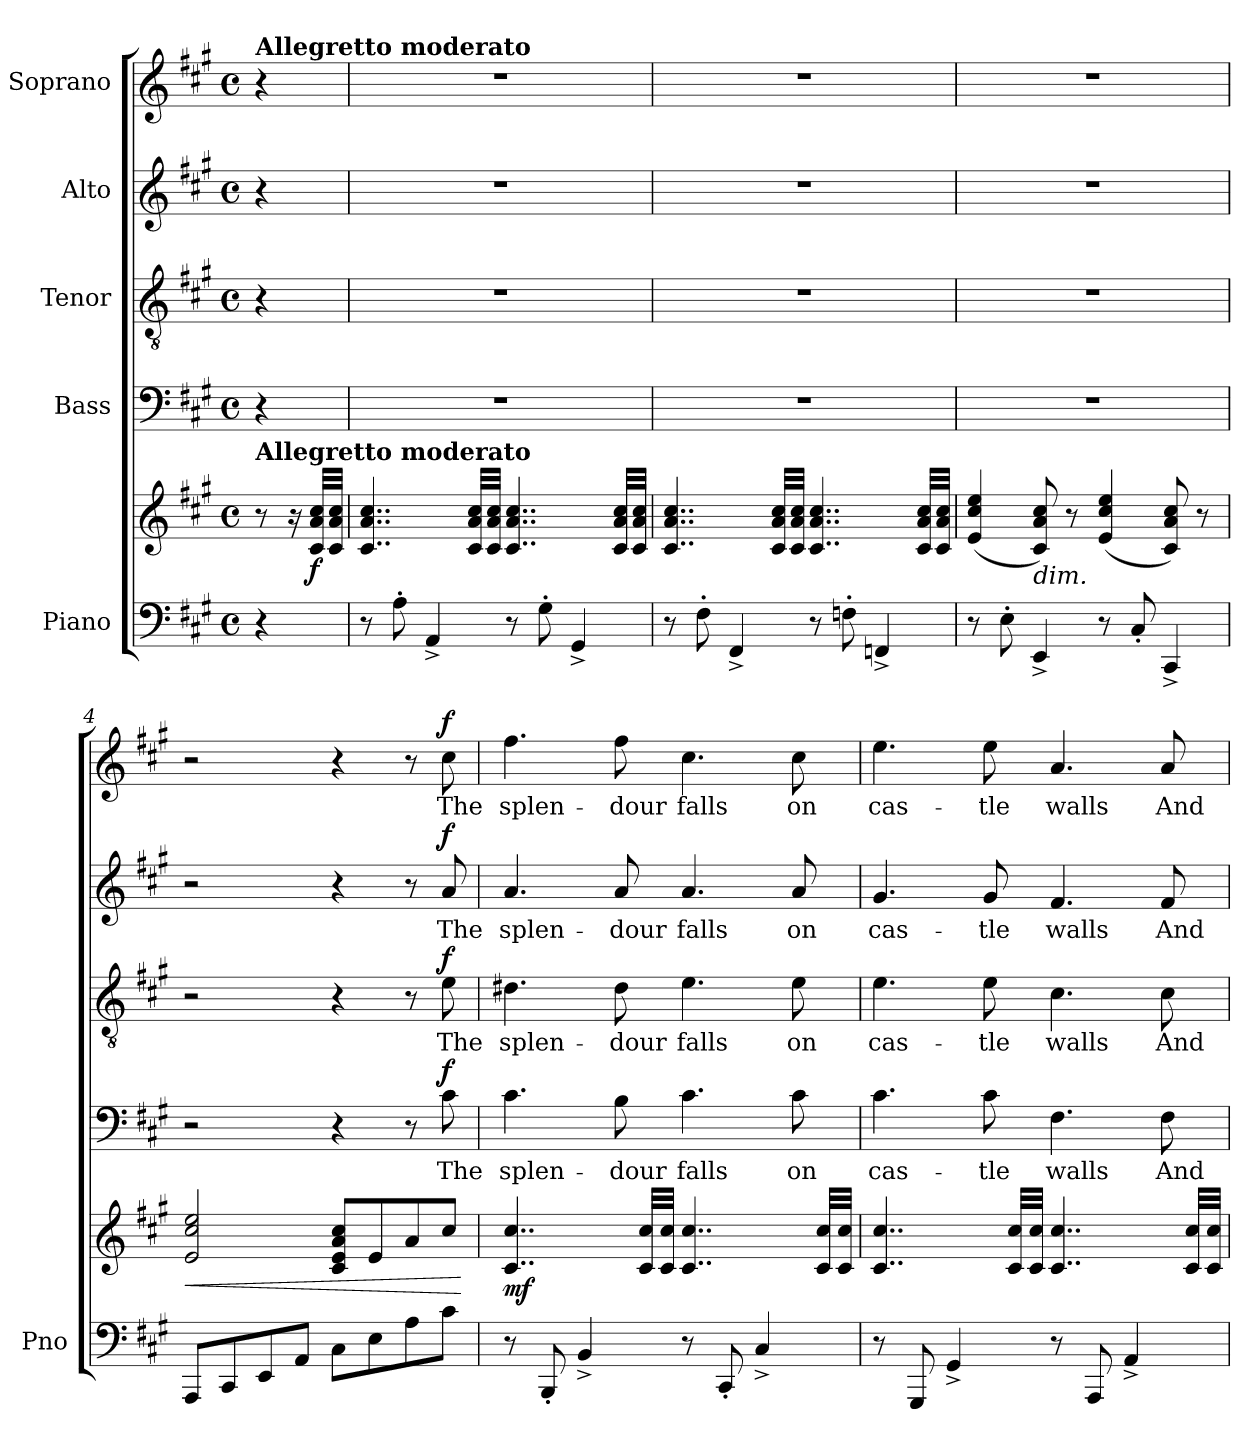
**kern	**kern	**dynam	**kern	**text	**dynam	**kern	**text	**dynam	**kern	**text	**dynam	**kern	**text	**dynam
*part5	*part5	*part5	*part4	*part4	*part4	*part3	*part3	*part3	*part2	*part2	*part2	*part1	*part1	*part1
*staff6	*staff5	*staff5/6	*staff4	*staff4	*staff4	*staff3	*staff3	*staff3	*staff2	*staff2	*staff2	*staff1	*staff1	*staff1
*I"Piano	*	*	*I"Bass	*	*	*I"Tenor	*	*	*I"Alto	*	*	*I"Soprano	*	*
*I'Pno	*	*	*	*	*	*	*	*	*	*	*	*	*	*
*clefF4	*clefG2	*	*clefF4	*	*	*clefGv2	*	*	*clefG2	*	*	*clefG2	*	*
*k[f#c#g#]	*k[f#c#g#]	*	*k[f#c#g#]	*	*	*k[f#c#g#]	*	*	*k[f#c#g#]	*	*	*k[f#c#g#]	*	*
*M4/4	*M4/4	*	*M4/4	*	*	*M4/4	*	*	*M4/4	*	*	*M4/4	*	*
*met(c)	*met(c)	*	*met(c)	*	*	*met(c)	*	*	*met(c)	*	*	*met(c)	*	*
*MM80	*MM80	*	*MM80	*	*	*MM80	*	*	*MM80	*	*	*MM80	*	*
=	=	=	=	=	=	=	=	=	=	=	=	=	=	=
!	!	!	!	!	!	!	!	!	!	!	!	!LO:TX:a:B:t=Allegretto moderato	!	!
!	!LO:TX:a:B:t=Allegretto moderato	!	!	!	!	!	!	!	!	!	!	!	!	!
4r	8r	.	4r	.	.	4r	.	.	4r	.	.	4r	.	.
.	16r	.	.	.	.	.	.	.	.	.	.	.	.	.
!	!	!LO:DY:b	!	!	!	!	!	!	!	!	!	!	!	!
.	32c#/ 32a/ 32cc#/LLL	f	.	.	.	.	.	.	.	.	.	.	.	.
.	32c#/ 32a/ 32cc#/JJJ	.	.	.	.	.	.	.	.	.	.	.	.	.
=1	=1	=1	=1	=1	=1	=1	=1	=1	=1	=1	=1	=1	=1	=1
8r	4..c#/ 4..a/ 4..cc#/	.	1r	.	.	1r	.	.	1r	.	.	1r	.	.
8A'\	.	.	.	.	.	.	.	.	.	.	.	.	.	.
4AA^>/	.	.	.	.	.	.	.	.	.	.	.	.	.	.
.	32c#/ 32a/ 32cc#/LLL	.	.	.	.	.	.	.	.	.	.	.	.	.
.	32c#/ 32a/ 32cc#/JJJ	.	.	.	.	.	.	.	.	.	.	.	.	.
8r	4..c#/ 4..a/ 4..cc#/	.	.	.	.	.	.	.	.	.	.	.	.	.
8G#'\	.	.	.	.	.	.	.	.	.	.	.	.	.	.
4GG#^>/	.	.	.	.	.	.	.	.	.	.	.	.	.	.
.	32c#/ 32a/ 32cc#/LLL	.	.	.	.	.	.	.	.	.	.	.	.	.
.	32c#/ 32a/ 32cc#/JJJ	.	.	.	.	.	.	.	.	.	.	.	.	.
=2	=2	=2	=2	=2	=2	=2	=2	=2	=2	=2	=2	=2	=2	=2
8r	4..c#/ 4..a/ 4..cc#/	.	1r	.	.	1r	.	.	1r	.	.	1r	.	.
8F#'\	.	.	.	.	.	.	.	.	.	.	.	.	.	.
4FF#^>/	.	.	.	.	.	.	.	.	.	.	.	.	.	.
.	32c#/ 32a/ 32cc#/LLL	.	.	.	.	.	.	.	.	.	.	.	.	.
.	32c#/ 32a/ 32cc#/JJJ	.	.	.	.	.	.	.	.	.	.	.	.	.
8r	4..c#/ 4..a/ 4..cc#/	.	.	.	.	.	.	.	.	.	.	.	.	.
8Fn'\	.	.	.	.	.	.	.	.	.	.	.	.	.	.
4FFn^>/	.	.	.	.	.	.	.	.	.	.	.	.	.	.
.	32c#/ 32a/ 32cc#/LLL	.	.	.	.	.	.	.	.	.	.	.	.	.
.	32c#/ 32a/ 32cc#/JJJ	.	.	.	.	.	.	.	.	.	.	.	.	.
=3	=3	=3	=3	=3	=3	=3	=3	=3	=3	=3	=3	=3	=3	=3
8r	(>4e/ 4cc#/ 4ee/	.	1r	.	.	1r	.	.	1r	.	.	1r	.	.
8E'\	.	.	.	.	.	.	.	.	.	.	.	.	.	.
!	!LO:TX:b:i:t=dim.	!	!	!	!	!	!	!	!	!	!	!	!	!
4EE^>/	8c#/ 8a/ 8cc#/)	.	.	.	.	.	.	.	.	.	.	.	.	.
.	8r	.	.	.	.	.	.	.	.	.	.	.	.	.
8r	(>4e/ 4cc#/ 4ee/	.	.	.	.	.	.	.	.	.	.	.	.	.
8C#'/	.	.	.	.	.	.	.	.	.	.	.	.	.	.
4CC#^>/	8c#/ 8a/ 8cc#/)	.	.	.	.	.	.	.	.	.	.	.	.	.
.	8r	.	.	.	.	.	.	.	.	.	.	.	.	.
!!LO:LB:g=z
=4	=4	=4	=4	=4	=4	=4	=4	=4	=4	=4	=4	=4	=4	=4
!	!	!LO:HP:b	!	!	!	!	!	!	!	!	!	!	!	!
8AAA/L	2e/ 2cc#/ 2ee/	<	2r	.	.	2r	.	.	2r	.	.	2r	.	.
8CC#/	.	.	.	.	.	.	.	.	.	.	.	.	.	.
8EE/	.	.	.	.	.	.	.	.	.	.	.	.	.	.
8AA/J	.	.	.	.	.	.	.	.	.	.	.	.	.	.
8C#\L	8c#/ 8e/ 8a/ 8cc#/L	.	4r	.	.	4r	.	.	4r	.	.	4r	.	.
8E\	8e/	.	.	.	.	.	.	.	.	.	.	.	.	.
8A\	8a/	.	8r	.	.	8r	.	.	8r	.	.	8r	.	.
!	!	!	!	!LO:LY:b	!LO:DY:a	!	!LO:LY:b	!LO:DY:a	!	!LO:LY:b	!LO:DY:a	!	!LO:LY:b	!LO:DY:a
8c#\J	8cc#/J	.	8c#\	The	f	8e\	The	f	8a/	The	f	8cc#\	The	f
.	.	[	.	.	.	.	.	.	.	.	.	.	.	.
=5	=5	=5	=5	=5	=5	=5	=5	=5	=5	=5	=5	=5	=5	=5
!	!	!LO:DY:b	!	!LO:LY:b	!	!	!LO:LY:b	!	!	!LO:LY:b	!	!	!LO:LY:b	!
8r	4..c#/ 4..cc#/	mf	4.c#\	splen-	.	4.d#X\	splen-	.	4.a/	splen-	.	4.ff#\	splen-	.
8BBB'/	.	.	.	.	.	.	.	.	.	.	.	.	.	.
4BB^>/	.	.	.	.	.	.	.	.	.	.	.	.	.	.
!	!	!	!	!LO:LY:b	!	!	!LO:LY:b	!	!	!LO:LY:b	!	!	!LO:LY:b	!
.	.	.	8B\	-dour	.	8d#\	-dour	.	8a/	-dour	.	8ff#\	-dour	.
.	32c#/ 32cc#/LLL	.	.	.	.	.	.	.	.	.	.	.	.	.
.	32c#/ 32cc#/JJJ	.	.	.	.	.	.	.	.	.	.	.	.	.
!	!	!	!	!LO:LY:b	!	!	!LO:LY:b	!	!	!LO:LY:b	!	!	!LO:LY:b	!
8r	4..c#/ 4..cc#/	.	4.c#\	falls	.	4.e\	falls	.	4.a/	falls	.	4.cc#\	falls	.
8CC#'/	.	.	.	.	.	.	.	.	.	.	.	.	.	.
4C#^>/	.	.	.	.	.	.	.	.	.	.	.	.	.	.
!	!	!	!	!LO:LY:b	!	!	!LO:LY:b	!	!	!LO:LY:b	!	!	!LO:LY:b	!
.	.	.	8c#\	on	.	8e\	on	.	8a/	on	.	8cc#\	on	.
.	32c#/ 32cc#/LLL	.	.	.	.	.	.	.	.	.	.	.	.	.
.	32c#/ 32cc#/JJJ	.	.	.	.	.	.	.	.	.	.	.	.	.
!!LO:LB:g=z
=6	=6	=6	=6	=6	=6	=6	=6	=6	=6	=6	=6	=6	=6	=6
!	!	!	!	!LO:LY:b	!	!	!LO:LY:b	!	!	!LO:LY:b	!	!	!LO:LY:b	!
8r	4..c#/ 4..cc#/	.	4.c#\	cas-	.	4.e\	cas-	.	4.g#/	cas-	.	4.ee\	cas-	.
8GGG#/	.	.	.	.	.	.	.	.	.	.	.	.	.	.
4GG#^>/	.	.	.	.	.	.	.	.	.	.	.	.	.	.
!	!	!	!	!LO:LY:b	!	!	!LO:LY:b	!	!	!LO:LY:b	!	!	!LO:LY:b	!
.	.	.	8c#\	-tle	.	8e\	-tle	.	8g#/	-tle	.	8ee\	-tle	.
.	32c#/ 32cc#/LLL	.	.	.	.	.	.	.	.	.	.	.	.	.
.	32c#/ 32cc#/JJJ	.	.	.	.	.	.	.	.	.	.	.	.	.
!	!	!	!	!LO:LY:b	!	!	!LO:LY:b	!	!	!LO:LY:b	!	!	!LO:LY:b	!
8r	4..c#/ 4..cc#/	.	4.F#\	walls	.	4.c#\	walls	.	4.f#/	walls	.	4.a/	walls	.
8AAA/	.	.	.	.	.	.	.	.	.	.	.	.	.	.
4AA^>/	.	.	.	.	.	.	.	.	.	.	.	.	.	.
!	!	!	!	!LO:LY:b	!	!	!LO:LY:b	!	!	!LO:LY:b	!	!	!LO:LY:b	!
.	.	.	8F#\	And	.	8c#\	And	.	8f#/	And	.	8a/	And	.
.	32c#/ 32cc#/LLL	.	.	.	.	.	.	.	.	.	.	.	.	.
.	32c#/ 32cc#/JJJ	.	.	.	.	.	.	.	.	.	.	.	.	.
=	=	=	=	=	=	=	=	=	=	=	=	=	=	=
*-	*-	*-	*-	*-	*-	*-	*-	*-	*-	*-	*-	*-	*-	*-
